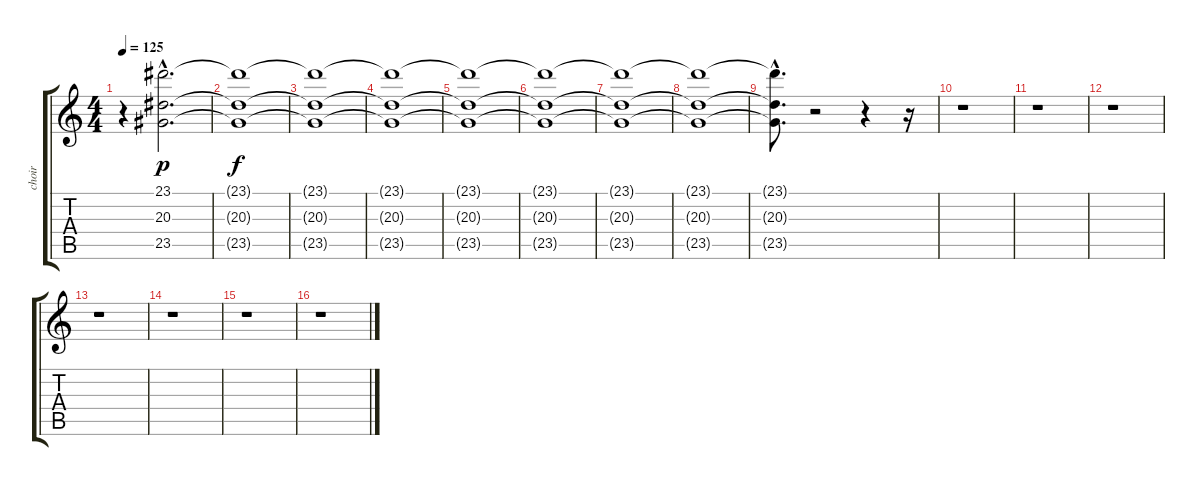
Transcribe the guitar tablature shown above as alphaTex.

\track ("choir" "choir") {instrument pad4choir}
\staff {score tabs}
\tuning (E4 B3 G3 D3 A2 E2) {hide}
\ts (4 4)
\tempo 125
\clef g2
\ks c
r.4{dy f} (23.1{hac} 20.3{hac} 23.5{hac}).2{d dy p} |
(23.1{t} 20.3{t} 23.5{t}).1{dy f} |
(23.1{t} 20.3{t} 23.5{t}).1 |
(23.1{t} 20.3{t} 23.5{t}).1 |
(23.1{t} 20.3{t} 23.5{t}).1 |
(23.1{t} 20.3{t} 23.5{t}).1 |
(23.1{t} 20.3{t} 23.5{t}).1 |
(23.1{t} 20.3{t} 23.5{t}).1 |
(23.1{hac t} 20.3{hac t} 23.5{hac t}).8{d} r.2 r.4 r.16 |
r.1 |
r.1 |
r.1 |
r.1 |
r.1 |
r.1 |
r.1
